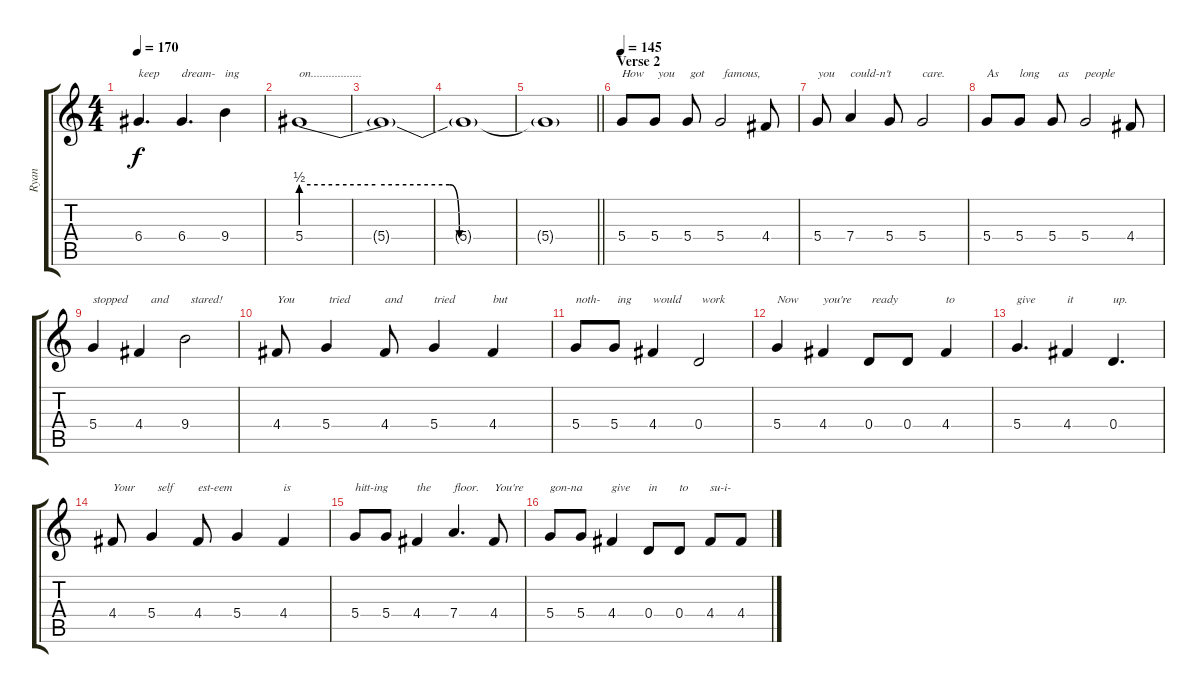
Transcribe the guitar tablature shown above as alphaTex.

\track ("Ryan" "Ryan") {instrument overdrivenguitar}
\staff {score tabs}
\tuning (E4 B3 G3 D3 A2 E2) {hide}
\ts (4 4)
\tempo 170
\clef g2
\ks c
6.4.4{d txt "keep" dy f} 6.4.4{d txt "dream-"} 9.4.4{txt "ing"} |
5.4{be (custom 0 2 15 2 30 2 32 0 35 0 37 0 41 0 43 0 47 0 51 0 60 0)}.1{txt "on................."} |
5.4{t}.1 |
5.4{t}.1 |
\barLineRight lightlight
5.4{t}.1 |
\section ("" "Verse 2")
\tempo 145
5.4.8{txt "How"} 5.4.8{txt " you"} 5.4.8{txt " got"} 5.4.2{txt " famous,"} 4.4.8 |
5.4.8{txt "you"} 7.4.4{txt "could-n't"} 5.4.8 5.4.2{txt "care."} |
5.4.8{txt "As"} 5.4.8{txt "long"} 5.4.8{txt "  as"} 5.4.2{txt "people"} 4.4.8 |
5.4.4{txt "stopped"} 4.4.4{txt "    and"} 9.4.2{txt "  stared!"} |
4.4.8{txt "You"} 5.4.4{txt " tried"} 4.4.8{txt "and"} 5.4.4{txt "tried"} 4.4.4{txt "but"} |
5.4.8{txt "noth-"} 5.4.8{txt " ing"} 4.4.4{txt "would"} 0.4.2{txt " work"} |
5.4.4{txt "Now"} 4.4.4{txt "you're"} 0.4.8{txt " ready"} 0.4.8 4.4.4{txt "to"} |
5.4.4{d txt "give"} 4.4.4{txt "it"} 0.4.4{d txt "up."} |
4.4.8{txt "Your"} 5.4.4{txt "  self"} 4.4.8{txt "est-eem"} 5.4.4 4.4.4{txt "is"} |
5.4.8{txt "hitt-ing"} 5.4.8 4.4.4{txt "the"} 7.4.4{d txt "floor."} 4.4.8{txt "You're"} |
5.4.8{txt "gon-na"} 5.4.8 4.4.4{txt "give"} 0.4.8{txt "in"} 0.4.8{txt "to"} 4.4.8{txt "su-i-"} 4.4.8
